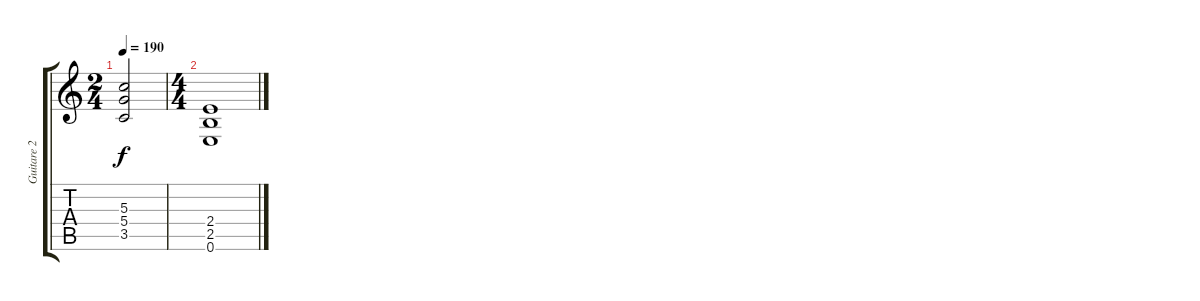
\track ("Guitare 2" "Guitare 2") {instrument distortionguitar}
\staff {score tabs}
\tuning (E4 B3 G3 D3 A2 E2) {hide}
\ts (2 4)
\tempo 190
\clef g2
\ks c
(5.3 5.4 3.5).2{dy f} |
\ts (4 4)
(2.4 2.5 0.6).1
